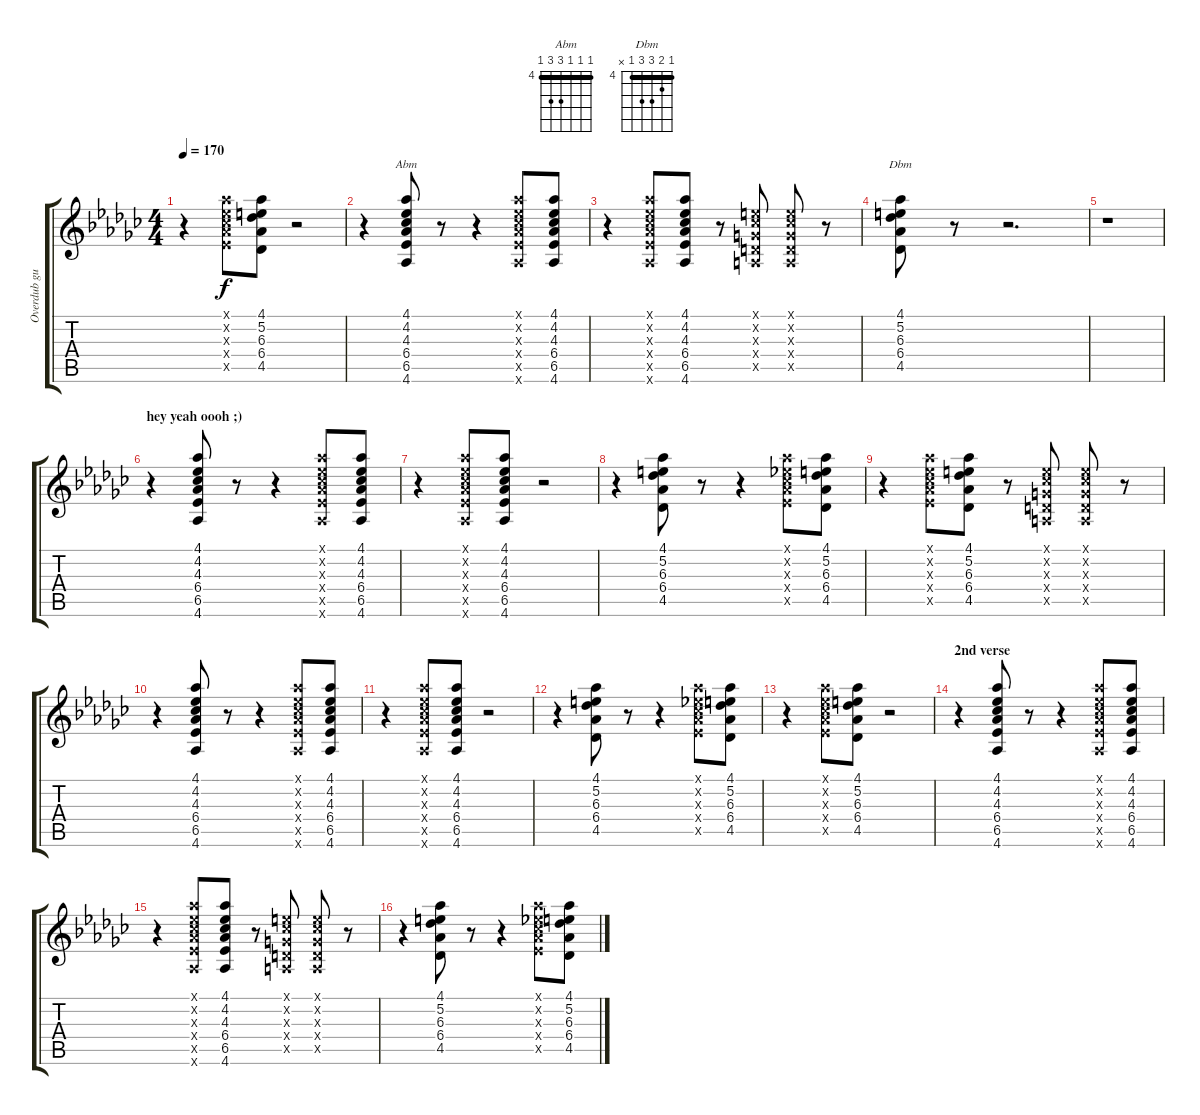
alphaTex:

\track ("Overdub guitar I" "Overdub gu") {instrument acousticguitarsteel}
\staff {score tabs}
\tuning (E4 B3 G3 D3 A2 E2) {hide}
\chord ("Abm" 4 4 4 6 6 4) {firstfret 4 barre 4}
\chord ("Dbm" 4 5 6 6 4 x) {firstfret 4 barre 4}
\ts (4 4)
\tempo 170
\clef g2
\ks ebminor
r.4{dy f} (4.1{x} 4.2{x} 4.3{x} 6.4{x} 6.5{x}).8 (4.1 5.2 6.3 6.4 4.5).8 r.2 |
r.4 (4.1 4.2 4.3 6.4 6.5 4.6).8{ch "Abm"} r.8 r.4 (4.1{x} 4.2{x} 4.3{x} 6.4{x} 6.5{x} 4.6{x}).8 (4.1 4.2 4.3 6.4 6.5 4.6).8 |
r.4 (4.1{x} 4.2{x} 4.3{x} 6.4{x} 6.5{x} 4.6{x}).8 (4.1 4.2 4.3 6.4 6.5 4.6).8 r.8 (0.1{x} 0.2{x} 0.3{x} 0.4{x} 0.5{x}).8 (0.1{x} 0.2{x} 0.3{x} 0.4{x} 0.5{x}).8 r.8 |
(4.1 5.2 6.3 6.4 4.5).8{ch "Dbm"} r.8 r.2{d} |
r.1 |
\section ("" "hey yeah oooh ;)")
r.4 (4.1 4.2 4.3 6.4 6.5 4.6).8 r.8 r.4 (4.1{x} 4.2{x} 4.3{x} 6.4{x} 6.5{x} 4.6{x}).8 (4.1 4.2 4.3 6.4 6.5 4.6).8 |
r.4 (4.1{x} 4.2{x} 4.3{x} 6.4{x} 6.5{x} 4.6{x}).8 (4.1 4.2 4.3 6.4 6.5 4.6).8 r.2 |
r.4 (4.1 5.2 6.3 6.4 4.5).8 r.8 r.4 (4.1{x} 4.2{x} 4.3{x} 6.4{x} 6.5{x}).8 (4.1 5.2 6.3 6.4 4.5).8 |
r.4 (4.1{x} 4.2{x} 4.3{x} 6.4{x} 6.5{x}).8 (4.1 5.2 6.3 6.4 4.5).8 r.8 (0.1{x} 0.2{x} 0.3{x} 0.4{x} 0.5{x}).8 (0.1{x} 0.2{x} 0.3{x} 0.4{x} 0.5{x}).8 r.8 |
r.4 (4.1 4.2 4.3 6.4 6.5 4.6).8 r.8 r.4 (4.1{x} 4.2{x} 4.3{x} 6.4{x} 6.5{x} 4.6{x}).8 (4.1 4.2 4.3 6.4 6.5 4.6).8 |
r.4 (4.1{x} 4.2{x} 4.3{x} 6.4{x} 6.5{x} 4.6{x}).8 (4.1 4.2 4.3 6.4 6.5 4.6).8 r.2 |
r.4 (4.1 5.2 6.3 6.4 4.5).8 r.8 r.4 (4.1{x} 4.2{x} 4.3{x} 6.4{x} 6.5{x}).8 (4.1 5.2 6.3 6.4 4.5).8 |
r.4 (4.1{x} 4.2{x} 4.3{x} 6.4{x} 6.5{x}).8 (4.1 5.2 6.3 6.4 4.5).8 r.2 |
\section ("" "2nd verse")
r.4 (4.1 4.2 4.3 6.4 6.5 4.6).8 r.8 r.4 (4.1{x} 4.2{x} 4.3{x} 6.4{x} 6.5{x} 4.6{x}).8 (4.1 4.2 4.3 6.4 6.5 4.6).8 |
r.4 (4.1{x} 4.2{x} 4.3{x} 6.4{x} 6.5{x} 4.6{x}).8 (4.1 4.2 4.3 6.4 6.5 4.6).8 r.8 (0.1{x} 0.2{x} 0.3{x} 0.4{x} 0.5{x}).8 (0.1{x} 0.2{x} 0.3{x} 0.4{x} 0.5{x}).8 r.8 |
r.4 (4.1 5.2 6.3 6.4 4.5).8 r.8 r.4 (4.1{x} 4.2{x} 4.3{x} 6.4{x} 6.5{x}).8 (4.1 5.2 6.3 6.4 4.5).8
